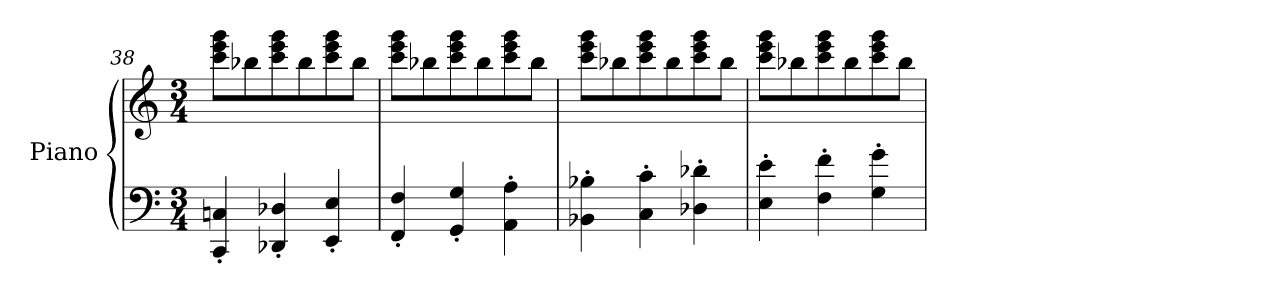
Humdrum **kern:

**kern	**kern
*part1	*part1
*staff2	*staff1
*I"Piano	*
*I'Pno.	*
*clefF4	*clefG2
*k[]	*k[]
*M3/4	*M3/4
=38	=38
4CC/' 4Cn/'	8ccc\ 8eee\ 8ggg\L
.	8bb-X\
4DD-X/' 4D-X/'	8ccc\ 8eee\ 8ggg\
.	8bb-\
4EE/' 4E/'	8ccc\ 8eee\ 8ggg\
.	8bb-\J
=39	=39
4FF/' 4F/'	8ccc\ 8eee\ 8ggg\L
.	8bb-X\
4GG/' 4G/'	8ccc\ 8eee\ 8ggg\
.	8bb-\
4AA\' 4A\'	8ccc\ 8eee\ 8ggg\
.	8bb-\J
=40	=40
4BB-X\' 4B-X\'	8ccc\ 8eee\ 8ggg\L
.	8bb-X\
4C\' 4c\'	8ccc\ 8eee\ 8ggg\
.	8bb-\
4D-X\' 4d-X\'	8ccc\ 8eee\ 8ggg\
.	8bb-\J
=41	=41
4E\' 4e\'	8ccc\ 8eee\ 8ggg\L
.	8bb-X\
4F\' 4f\'	8ccc\ 8eee\ 8ggg\
.	8bb-\
4G\' 4g\'	8ccc\ 8eee\ 8ggg\
.	8bb-\J
=	=
*-	*-
